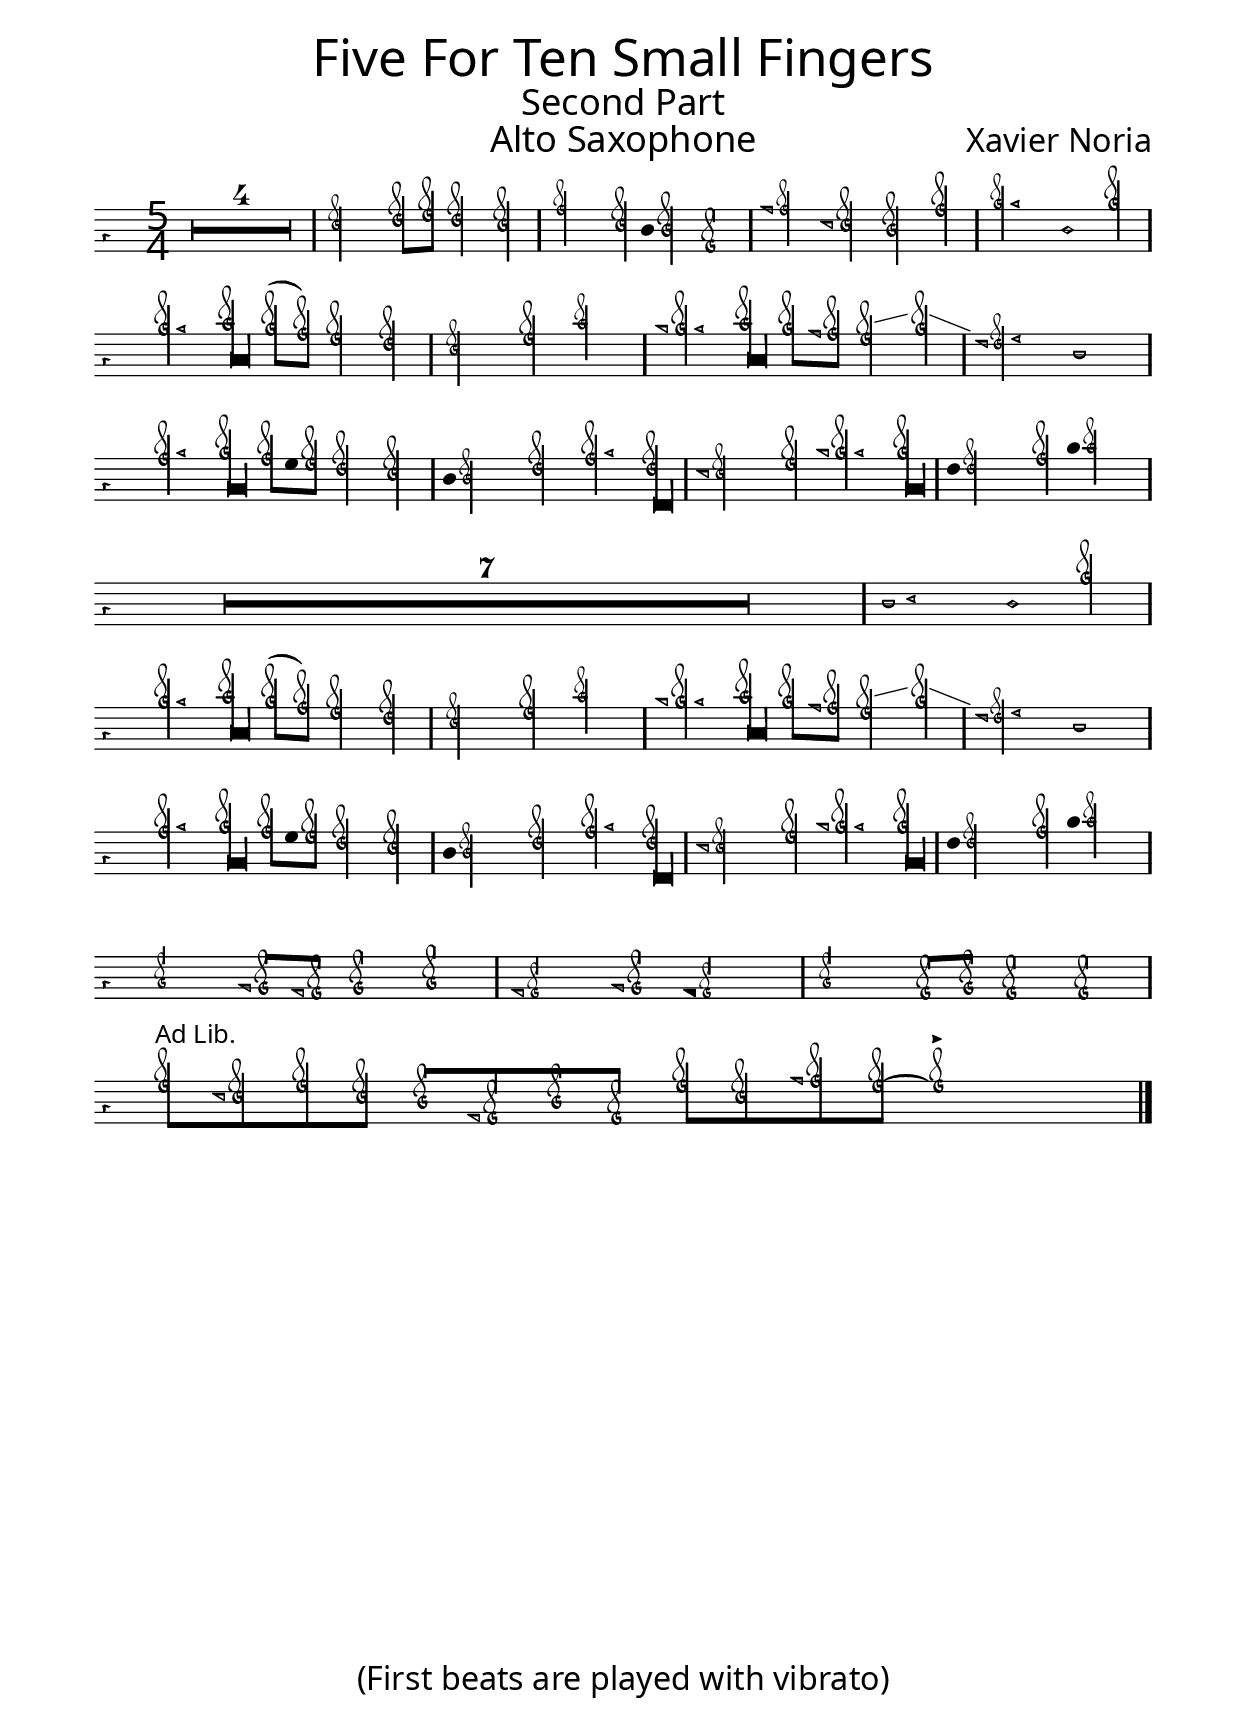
\version "2.18.0"

\version "2.16.0"

% preliminary LilyJAZZ version for testing purposes

\paper { indent = #0 }

%***********************************************************************
% MAPPING ALISTS / LOOKUP TABLES
%***********************************************************************

% MAPPING ALIST: GLYPH NAME TO UNICODE CHAR NUMBER =====================
#(define jazz-map '(
    ("noteheads.s0jazz" . #xe191) 
    ("noteheads.s1jazz" . #xe192)
    ("noteheads.s2jazz" . #xe193)
    ("noteheads.s0slashjazz" . #xe19c)
    ("noteheads.s1slashjazz" . #xe19d)
    ("noteheads.s2slashjazz" . #xe19e)
    ("noteheads.s2crossjazz" . #xe1a1)
    ("flags.u3jazz" . #xe21c)
    ("flags.u4jazz" . #xe21d)
    ("flags.u5jazz" . #xe21e)
    ("flags.u6jazz" . #xe21f)
    ("flags.u7jazz" . #xe220)
    ("flags.d3jazz" . #xe221)
    ("flags.d4jazz" . #xe222)
    ("flags.d5jazz" . #xe223)
    ("flags.d6jazz" . #xe224)
    ("flags.d7jazz" . #xe225)
    ("flags.ugracejazz" . #xe226)
    ("flags.dgracejazz" . #xe227)
    ("dots.dot" . #xe131)
    ("accidentals.doublesharpjaz" . #xe126)
    ("accidentals.sharpjazz" . #xe10f)
    ("accidentals.naturaljazz" . #xe117)
    ("accidentals.flatjazz" . #xe11b)
    ("accidentals.flatflatjazz" . #xe124)
    ("accidentals.rightparenjaz" . #xe127)
    ("accidentals.leftparenjazz" . #xe128)
    ("rests.mmendjazz" . #xe0f8)
    ("rests.0jazz" . #xe100)
    ("rests.1jazz" . #xe101)
    ("rests.0ojazz" . #xe102)
    ("rests.1ojazz" . #xe103)
    ("rests.2jazz" . #xe108)
    ("rests.3jazz" . #xe10a)
    ("rests.4jazz" . #xe10b)
    ("rests.5jazz" . #xe10c)
    ("rests.6jazz" . #xe10d)
    ("rests.7jazz" . #xe10e)
    ("clefs.Fjazz" . #xe170)
    ("scripts.ufermatajazz" . #xe132)
    ("scripts.dfermatajazz" . #xe133)
    ("scripts.asteriskjazz" . #xe138)
    ("scripts.sforzatojazz" . #xe13b)
    ("scripts.esprjazz" . #xe13c)
    ("scripts.staccatojazz" . #xe13d)
    ("scripts.tenutojazz" . #xe140)
    ("scripts.uportatojazz" . #xe141)
    ("scripts.dportatojazz" . #xe142)
    ("scripts.umarcatojazz" . #xe143)
    ("scripts.dmarcatojazz" . #xe144)
    ("scripts.openjazz" . #xe145)
    ("scripts.stoppedjazz" . #xe148)
    ("scripts.trilljazz" . #xe14d)
    ("scripts.segnojazz" . #xe153)
    ("scripts.varsegnojazz" . #xe154)
    ("scripts.codajazz" . #xe155)
    ("scripts.varcodajazz" . #xe156)
    ("scripts.trill_elementjazz" . #xe15c)
    ("scripts.trilelementjazz" . #xe15f)
    ("scripts.pralljazz" . #xe160)
    ("scripts.prallpralljazz" . #xe162)
    ("clefs.F_changejazz" . #xe171)
    ("clefs.Gjazz" . #xe172)
    ("clefs.G_changejazz" . #xe173)
    ("timesig.C44jazz" . #xe178)
    ("timesig.C22jazz" . #xe179)
    ("zerojazz" . #x0030)
    ("onejazz" . #x0031)
    ("twojazz" . #x0032)
    ("threejazz" . #x0033)
    ("fourjazz" . #x0034)
    ("fivejazz" . #x0035)
    ("sixjazz" . #x0036)
    ("sevenjazz" . #x0037)
    ("eightjazz" . #x0038)
    ("ninejazz" . #x0039)
    ("Fjazz" . #x0046)
    ("fjazz" . #x0066)
    ("mjazz" . #x006d)
    ("pjazz" . #x0070)
    ("rjazz" . #x0072)
    ("sjazz" . #x0073)
    ("zjazz" . #x007a)))                            

#(define jazz-alteration-glyph-name-alist
  '((0 . "accidentals.naturaljazz")
    (-1/2 . "accidentals.flatjazz")
    (1/2 . "accidentals.sharpjazz")
    (1 . "accidentals.doublesharpjaz")
    (-1 . "accidentals.flatflatjazz")))


%***********************************************************************
%  JAZZ GLYPH ACCESS
%***********************************************************************

#(define-markup-command (jazzchar layout props charnum) (number?)
  "char for jazz characters"
    (interpret-markup layout props
      (markup (#:fontsize 5 #:override '(font-name . "LilyJAZZ") #:char charnum))))

% JAZZGLYPH: REPLACEMENT FOR MUSICGLYPH ================================
#(define-markup-command (jazzglyph layout props glyphname) (string?)
  "musicglyph replacemet for jazz (i. e. non-Feta) characters"
    (let* ((charnum (cdr (assoc glyphname  jazz-map))))
    (interpret-markup layout props
      (markup (#:fontsize 5 #:override '(font-name . "LilyJAZZ") #:char charnum)))))


%***********************************************************************
%  JAZZ CLEFS
%***********************************************************************

#(define (jazz-clef grob)
  "jazz clef stencil"
  (let* ((glyphname (string-append (ly:grob-property grob 'glyph-name) "jazz")))    
    (if (pair? (assoc glyphname jazz-map))
        (grob-interpret-markup grob (markup #:jazzglyph glyphname))
        (ly:clef::print grob))))


%***********************************************************************
% KEY SIGNATURES
%***********************************************************************

#(define (jazz-keysig grob)
  "stencil: jazz key signature (including cancellation)"
  (let* ((altlist (ly:grob-property grob 'alteration-alist))
    (c0pos (ly:grob-property grob 'c0-position))
    (keysig-stencil '()))
    (for-each (lambda (alt) 
         (let* ((alteration (if (grob::has-interface grob 'key-cancellation-interface) 0 (cdr alt)))
         (glyphname (assoc-get alteration jazz-alteration-glyph-name-alist ""))
         (padding (cond
           ((< alteration 0) 0.25)  ; any kind of flat
           ((= alteration 0) 0.05)    ;  natural
           ((< alteration 1) 0.1)    ; sharp (less than double sharp)
           (else -0.4)))                ; double sharp
         (ypos (key-signature-interface::alteration-position (car alt) (cdr alt) c0pos))
         (acc-stencil (grob-interpret-markup grob (markup #:raise (/ ypos 2) #:jazzglyph glyphname))))
         (set! keysig-stencil (ly:stencil-combine-at-edge acc-stencil X RIGHT keysig-stencil padding)))) altlist)
    keysig-stencil))


%***********************************************************************
% TIME SIGNATURE
%***********************************************************************

#(define (jazz-timesig grob)
  (let* ((style (ly:grob-property grob 'style))
         (fraction (ly:grob-property grob 'fraction))
         (glyphname (if (equal? style 'C) 
                (cond 
                   ((equal? fraction '(4 . 4)) "timesig.C44jazz")
                   ((equal? fraction '(2 . 2)) "timesig.C22jazz")
                   (else "")) "")))
    (if (equal? glyphname "")
        (ly:time-signature::print grob)
        (grob-interpret-markup grob (markup #:fontsize -5 #:jazzglyph glyphname)))))


%***********************************************************************
% NOTE HEADS
%***********************************************************************

#(define (jazz-notehead grob)
  "stencil: jazz noteheads"
  (let* ((log (ly:grob-property grob 'duration-log)))
     (set! (ly:grob-property grob 'stem-attachment) '(1.0 . 0.35))
     (grob-interpret-markup grob
      (cond 
         ((<= log 0) (markup #:jazzglyph "noteheads.s0jazz"))
         ((<= log 1) (markup #:jazzglyph "noteheads.s1jazz"))  
	 (else  (markup #:jazzglyph "noteheads.s2jazz"))))))

%***********************************************************************
% FLAGS
%***********************************************************************

#(define (jazz-flag grob)
  "stencil: jazz flags"
   (let* ((stem-grob (ly:grob-parent grob X))
          (log (ly:grob-property stem-grob 'duration-log))
          (dir (ly:grob-property stem-grob 'direction))
          (stem-width (* (ly:staff-symbol-line-thickness grob) (ly:grob-property stem-grob 'thickness)))
          (glyphname (string-append "flags." (if (> dir 0) "u" "d") (number->string log) "jazz"))
          (flag-stencil (grob-interpret-markup grob (markup #:jazzglyph glyphname)))
          (flag-pos (cons (* stem-width -1) 0))
          (stroke-style (ly:grob-property grob 'stroke-style))
          (stroke-stencil (if (equal? stroke-style "grace")
                              (if (equal? dir UP) 
                                  (make-line-stencil 0.15 -0.5 -1.6 0.75 -0.6)
                                  (make-line-stencil 0.15 -0.4 1.6 0.85 0.6))
     ;                             (grob-interpret-markup grob (markup #:jazzglyph "flags.ugracejazz"))
     ;                             (grob-interpret-markup grob (markup #:jazzglyph "flags.dgracejazz")))
                              empty-stencil)))
          (ly:stencil-translate (ly:stencil-add flag-stencil stroke-stencil) flag-pos)))


%***********************************************************************
% DOTS (DURATION)
%***********************************************************************

#(define (jazz-dots grob)
  "stencil: jazz duration dots"
  (let* ((dot-count (ly:grob-property grob 'dot-count)))
     (grob-interpret-markup grob (markup
         (if (>= dot-count 1) (markup #:translate '(0.4 . 0) #:jazzglyph "dots.dot") (markup #:null))
         (if (>= dot-count 2) (markup #:translate '(0.25 . 0) #:jazzglyph "dots.dot") (markup #:null))
         (if (>= dot-count 3) (markup #:translate '(0.25 . 0) #:jazzglyph "dots.dot") (markup #:null))
         (if (>= dot-count 4) (markup #:translate '(0.25 . 0) #:jazzglyph "dots.dot") (markup #:null))
         (if (>= dot-count 5) (markup #:translate '(0.25 . 0) #:jazzglyph "dots.dot") (markup #:null))))))         


%***********************************************************************
% ACCIDENTALS
%***********************************************************************

% ACCIDENTALS (MUSICAL CONTEXT) ========================================
#(define (jazz-accidental grob)
   "stencil: jazz accidentals in front of notes or used as suggestions"
  (let* ((alt (ly:grob-property grob 'alteration))
         (show (if (null? (ly:grob-property grob 'forced)) (if (null? (ly:grob-object grob 'tie)) #t #f ) #t )))
    (if (equal? show #t)
      (grob-interpret-markup grob (markup #:jazzglyph (assoc-get alt jazz-alteration-glyph-name-alist "")))
      (ly:accidental-interface::print grob))))

% CAUTIONARY ACCIDENTALS (MUSICAL CONTEXT) =============================
#(define (jazz-accidental-cautionary grob)
   "stencil: jazz cautionary accidentals in front of notes"
  (let* ((alt (ly:grob-property grob 'alteration)))
    (grob-interpret-markup grob
      (case alt 
         ((1) (markup #:concat (
                     #:translate '(0 . -0.05) #:jazzglyph "accidentals.leftparenjazz" 
                     #:jazzglyph "accidentals.doublesharpjaz"                         
                     #:translate '(0 . 0.05) #:jazzglyph "accidentals.rightparenjaz" )))
         ((1/2) (markup #:concat (
                     #:translate '(0 . -0.1) #:jazzglyph "accidentals.leftparenjazz" 
                     #:jazzglyph "accidentals.sharpjazz"                       
                     #:translate '(0 . 0.3) #:jazzglyph "accidentals.rightparenjaz" )))
         ((0) (markup #:concat (
                     #:translate '(0.1 . 0) #:rotate 5 #:jazzglyph "accidentals.leftparenjazz" 
                     #:jazzglyph "accidentals.naturaljazz"                          
                     #:translate '(0.05 . 0.3) #:rotate 5 #:jazzglyph "accidentals.rightparenjaz" )))
         ((-1/2) (markup #:concat (
                     #:translate '(-0.15 . 0.3) #:jazzglyph "accidentals.leftparenjazz" 
                     #:jazzglyph "accidentals.flatjazz"                                   
                     #:translate '(0 . 0.2) #:jazzglyph "accidentals.rightparenjaz" )))   ;   
         ((-1) (markup #:concat (
                     #:translate '(-0.15 . 0.5) #:jazzglyph "accidentals.leftparenjazz" 
                     #:jazzglyph "accidentals.flatflatjazz"                                  
                     #:translate '(-0.1 . 0.4) #:jazzglyph "accidentals.rightparenjaz" )))))))


%***********************************************************************
% RESTS
%***********************************************************************

#(define (jazz-rest grob)
  (let* ((duration (ly:grob-property grob 'duration-log))
         (glyphname (string-append "rests." (number->string duration) "jazz")))
      (grob-interpret-markup grob (markup #:jazzglyph glyphname))))


%***********************************************************************
% DYNAMICS
%***********************************************************************

  sfpp = #(make-dynamic-script  "sfpp" )
% re-defined because of spefilal f with horizontal bar for ligatures/grouping:
  ff = #(make-dynamic-script  "FF" )
  fff = #(make-dynamic-script  "FFF" )
  ffff = #(make-dynamic-script  "FFFF" )
  fffff = #(make-dynamic-script  "FFFFF" )

% to do: make reversible for \jazzOff
#(define-markup-command (dynamic layout props arg)
  (markup?)
  #:category font
  "Use jazz instead of feta for dynamic markup font."
  (interpret-markup layout props (markup #:fontsize 5 #:override '(font-name . "LilyJAZZ") arg)))



%***********************************************************************
% ACCENTS
%***********************************************************************

#(define (jazz-articulation grob)
  (let* ((dir (ly:grob-property grob 'direction))
           (var (ly:grob-property grob 'script-stencil))
           (glyphname (if (= dir DOWN) (car (cdr var)) (cdr (cdr var))))
           (jazzchar (assoc-get (string-append "scripts." glyphname "jazz") jazz-map 0 )))
     (if (> jazzchar 0) 
         (grob-interpret-markup grob (markup #:jazzchar jazzchar))
         (ly:script-interface::print grob))))


fermataMarkup =
#(make-music 'MultiMeasureTextEvent
             'tweaks (list
                      ;; Set the 'text based on the 'direction
                      (cons 'text (lambda (grob)
                                    (if (eq? (ly:grob-property grob 'direction) DOWN)
                                        (markup #:concat (" " #:jazzglyph "scripts.dfermatajazz"))
                                        (markup #:concat (" " #:jazzglyph "scripts.ufermatajazz")))))
                      (cons 'outside-staff-priority 40)
                      (cons 'outside-staff-padding 0)))


makeUnpurePureContainer =
        #(ly:make-unpure-pure-container
       ly:grob::stencil-height
       (lambda (grob start end) (ly:grob::stencil-height grob)))  


jazzOn = {
  \override Staff.Clef #'stencil = #jazz-clef
  \override Score.BarNumber #'stencil = ##f
  
  \override Staff.KeySignature #'stencil = #jazz-keysig
  \override Staff.KeyCancellation #'stencil = #jazz-keysig

  \override Staff.TimeSignature #'stencil = #jazz-timesig
  
  \override Staff.NoteHead #'stencil = #jazz-notehead  
  \override Staff.NoteHead #'Y-extent = \makeUnpurePureContainer
  
  \override Staff.Stem #'thickness = #2
  \override Staff.Beam #'beam-thickness = #0.55
  \override Staff.Flag #'stencil = #jazz-flag
  \override Staff.Flag #'Y-extent = \makeUnpurePureContainer

  \override Staff.Dots #'stencil = #jazz-dots
  \override Staff.Accidental #'stencil = #jazz-accidental
  \override Staff.Accidental #'Y-extent = \makeUnpurePureContainer
  
  \override Staff.AccidentalCautionary #'stencil = #jazz-accidental-cautionary
  \override Staff.AccidentalCautionary #'Y-extent = \makeUnpurePureContainer

  \override Staff.AccidentalSuggestion #'stencil = #jazz-accidental
  \override Staff.AccidentalSuggestion #'Y-extent = \makeUnpurePureContainer
        
  \override Staff.Script #'stencil = #jazz-articulation        
  
  \override Staff.Rest #'stencil = #jazz-rest
  \override Staff.Slur #'thickness = #2.5
  \override Staff.Tie #'thickness = #2.5
  \override Staff.BarLine #'hair-thickness = #3  
  \override Score.BarNumber #'font-name = #"LilyJAZZ Text"

  \override Staff.TimeSignature #'font-name = #"LilyJAZZ"
  \override Staff.TimeSignature #'font-size = #5
  
  \override Staff.DynamicText #'font-name = #"LilyJAZZ"
  \override Staff.DynamicText #'font-size = #6

  \override Score.RehearsalMark #'font-name = #"LilyJAZZ Text"
  \override Score.MetronomeMark #'font-name = #"LilyJAZZ Text"

  \override Staff.TextScript #'font-name = #"LilyJAZZ Text"   
  \override Staff.TextScript #'font-size = #1

  \override Staff.InstrumentName #'font-name = #"LilyJAZZ Text"   
  
  \override Staff.TupletNumber #'font-name = "LilyJAZZ Text"
  \override Staff.TupletBracket #'thickness = #1.5
  
  \override Score.VoltaBracket #'font-name = #"LilyJAZZ Text"
  \override Score.VoltaBracket #'font-size = #0
  \override Score.VoltaBracket #'thickness = #2
}

jazzOff = {
  \revert Staff.Clef #'stencil
  
  \revert Staff.KeySignature #'stencil
  \revert Staff.KeyCancellation #'stenci
  
  \revert Staff.TimeSignature #'stencil

  \revert Staff.NoteHead #'stencil
  \revert Staff.NoteHead #'Y-extent
  \revert Staff.Stem #'thickness
  \revert Staff.Beam #'beam-thickness
  \revert Staff.Flag #'stencil
  \revert Staff.Dots #'stencil
  \revert Staff.Accidental #'stencil
  \revert Staff.AccidentalCautionary #'stencil
  \revert Staff.AccidentalSuggestion #'stencil
  \revert Staff.Script #'stencil 
  \revert Staff.Rest #'stencil
  \revert Staff.Slur #'thickness 
  \revert Staff.Tie #'thickness
  \revert Staff.BarLine #'hair-thickness
  \revert Score.BarNumber #'font-name
  \revert Staff.TimeSignature #'font-name
  \revert Staff.TimeSignature #'font-size
  \revert Staff.DynamicText #'font-name
  \revert Staff.DynamicText #'font-size
  \revert Score.RehearsalMark #'font-name
  \revert Score.MetronomeMark #'font-name
  \revert Staff.TextScript #'font-name  
  \revert Staff.TextScript #'font-size
  \revert Staff.InstrumentName #'font-name   
  \revert Staff.TupletNumber #'font-name
  \revert Staff.TupletBracket #'thickness
  \revert Score.VoltaBracket #'font-name
  \revert Score.VoltaBracket #'font-size
  \revert Score.VoltaBracket #'thickness
}




\include "../shared/common.ly"

\header {
  title      = \markup { \fontsize #3 \override #'(font-name . "LilyJAZZ Text") "Five For Ten Small Fingers" }
  subtitle   = \markup { \fontsize #3 \override #'(font-name . "LilyJAZZ Text") "Second Part" }
  composer   = \markup { \fontsize #3 \override #'(font-name . "LilyJAZZ Text") "Xavier Noria" }
  instrument = \markup { \fontsize #3 \override #'(font-name . "LilyJAZZ Text") "Alto Saxophone" }
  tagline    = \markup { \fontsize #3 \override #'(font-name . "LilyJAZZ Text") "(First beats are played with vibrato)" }
}

melody = \relative c'' {
  \jazzOn

  \clef treble
  \time 5/4

  R1*5/4*4 | c2 d8 e8 d4 c4 | f2 c4 bf f4 | fs'2 cs4 b fs' | g2. r4 g4 \break
  g4. a8 g8( f8) e4 d4 | c2 e4 a2 | gs4. a8 gs8 fs8 e4\glissando gs4\glissando ds2. r2 | \break
  f4. g8 f8 ef8 d4 c4 | bf2 d4 f4. d8 | cs2 e4 gs4. gs8 | df2 f4 af2 | \break

  \once \override MultiMeasureRest #'minimum-length = #74
  R1*5/4*7 | r2. r4 g4 | \break

  g4. a8 g8( f8) e4 d4 | c2 e4 a2 | gs4. a8 gs8 fs8 e4\glissando gs4\glissando ds2. r2 | \break
  f4. g8 f8 ef8 d4 c4 | bf2 d4 f4. d8 | cs2 e4 gs4. gs8 | df2 f4 af2 | \break

  a,2 gs8 fs8 gs4 a4 | fs2 gs4 f2 | a2 f8 g8 f4 f4 | \break

  \cadenzaOn
  e'8[^"Ad Lib." cs8 e8 cs8] b8[ fs8 b8 fs8] e'8[ cs8 fs8 e8] ~ e1\fermata \bar "|."
}

\score {
  { \melody }
}
